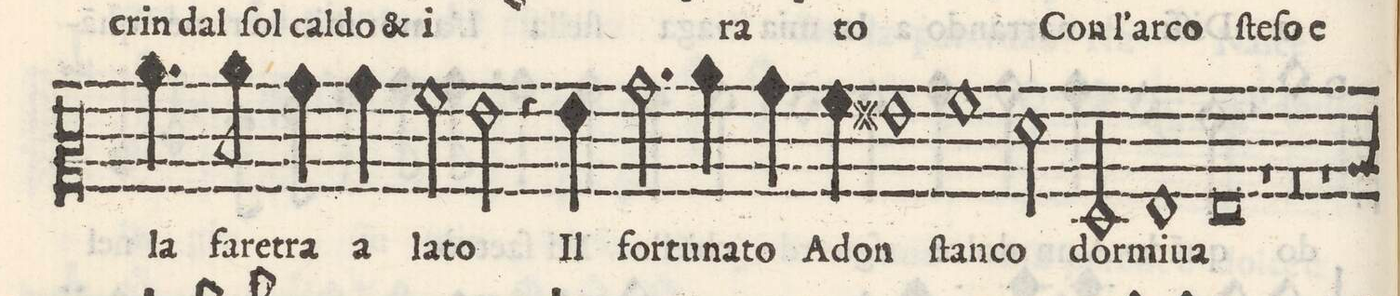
**kern	**text
*I"Alto	*
*clefC2	*
*k[]	*
*M2/1	*
4.cc\	la
8cc\	fa-
4b\	-ret-
4b\	-ra a
=11-	=11-
2a\	la-
2g\	-to
4r	.
4g\	Il
2.b\	for-
=12-	=12-
4cc\	-tu-
4b\	-na-
4a\	-to A-
1g#X	-don
=13-	=13-
1a	ſtan-
2fny\	-co
2F/	dor-
=14-	=14-
1G	-mi-
0G	-ua
=15-	=15-
1r	.
=16-	=16-
0r	.
=17-	=17-
1r	.
4r	.
*-	*-
